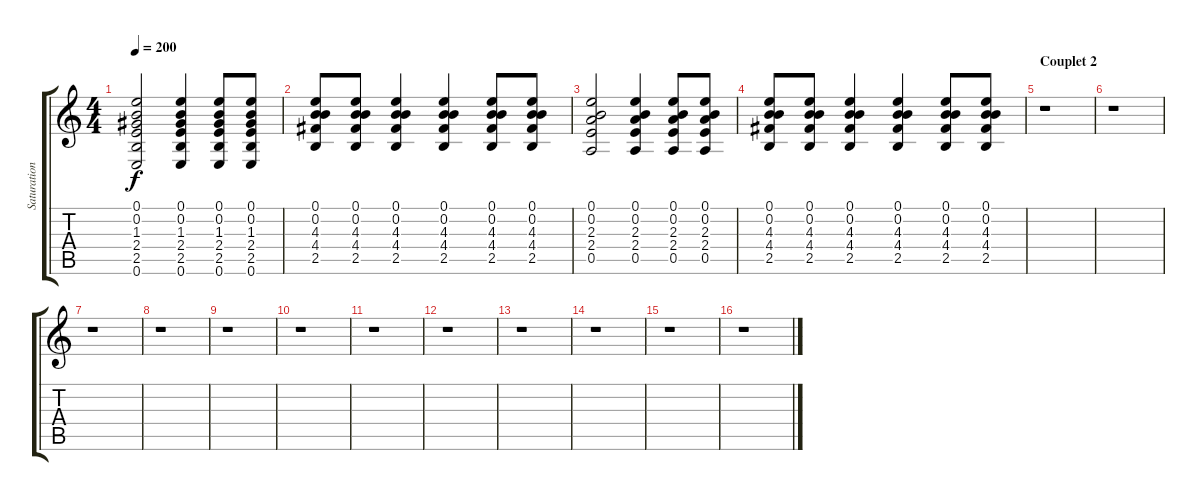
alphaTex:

\track ("Saturation Gauche" "Saturation") {instrument overdrivenguitar}
\staff {score tabs}
\tuning (E4 B3 G3 D3 A2 E2) {hide}
\ts (4 4)
\tempo 200
\clef g2
\ks c
(0.1 0.2 1.3 2.4 2.5 0.6).2{dy f} (0.1 0.2 1.3 2.4 2.5 0.6).4 (0.1 0.2 1.3 2.4 2.5 0.6).8 (0.1 0.2 1.3 2.4 2.5 0.6).8 |
(0.1 0.2 4.3 4.4 2.5).8 (0.1 0.2 4.3 4.4 2.5).8 (0.1 0.2 4.3 4.4 2.5).4 (0.1 0.2 4.3 4.4 2.5).4 (0.1 0.2 4.3 4.4 2.5).8 (0.1 0.2 4.3 4.4 2.5).8 |
(0.1 0.2 2.3 2.4 0.5).2 (0.1 0.2 2.3 2.4 0.5).4 (0.1 0.2 2.3 2.4 0.5).8 (0.1 0.2 2.3 2.4 0.5).8 |
(0.1 0.2 4.3 4.4 2.5).8 (0.1 0.2 4.3 4.4 2.5).8 (0.1 0.2 4.3 4.4 2.5).4 (0.1 0.2 4.3 4.4 2.5).4 (0.1 0.2 4.3 4.4 2.5).8 (0.1 0.2 4.3 4.4 2.5).8 |
\section ("" "Couplet 2")
r.1 |
r.1 |
r.1 |
r.1 |
r.1 |
r.1 |
r.1 |
r.1 |
r.1 |
r.1 |
r.1 |
r.1
